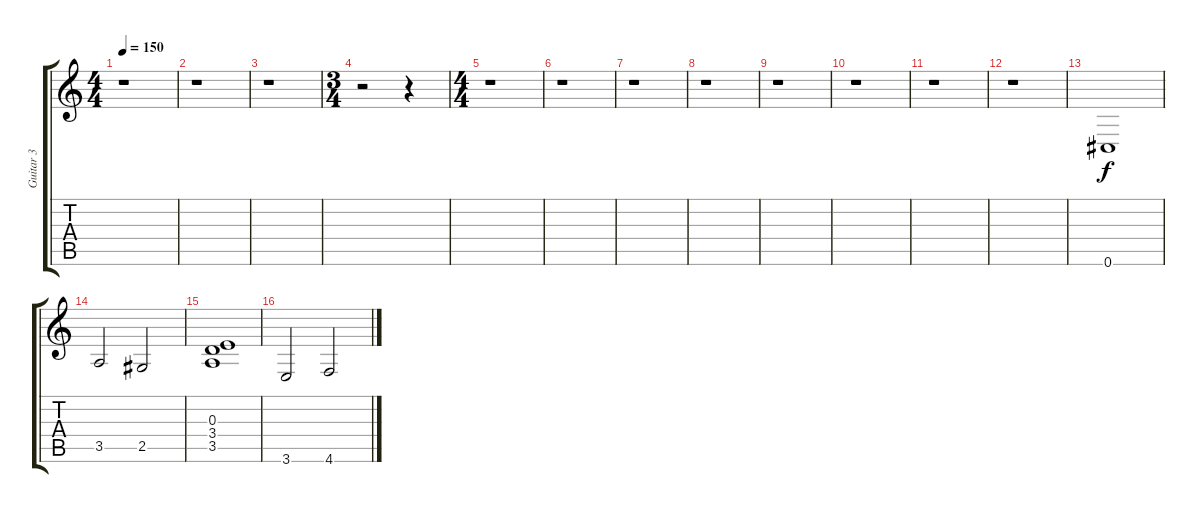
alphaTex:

\track ("Guitar 3" "Guitar 3") {instrument electricguitarclean}
\staff {score tabs}
\tuning (Db4 Ab3 E3 B2 Gb2 Db2) {hide}
\ts (4 4)
\tempo 150
\clef g2
\ks c
r.1{dy f instrument electricguitarclean} |
r.1 |
r.1 |
\ts (3 4)
r.2 r.4 |
\ts (4 4)
r.1 |
r.1 |
r.1 |
r.1 |
r.1 |
r.1 |
r.1 |
r.1 |
0.6.1 |
3.5.2 2.5.2 |
(0.3 3.4 3.5).1 |
3.6.2 4.6.2
